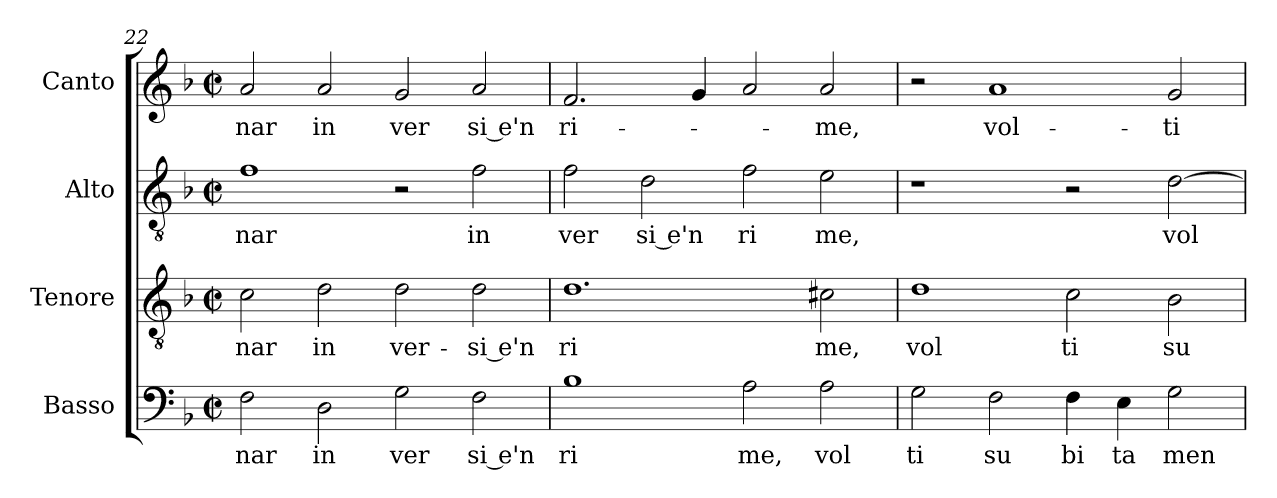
**kern	**text	**kern	**text	**kern	**text	**kern	**text
*part4	*part4	*part3	*part3	*part2	*part2	*part1	*part1
*staff4	*staff4	*staff3	*staff3	*staff2	*staff2	*staff1	*staff1
*I"Basso	*	*I"Tenore	*	*I"Alto	*	*I"Canto	*
*clefF4	*	*clefGv2	*	*clefGv2	*	*clefG2	*
*k[b-]	*	*k[b-]	*	*k[b-]	*	*k[b-]	*
*F:	*	*F:	*	*F:	*	*F:	*
*M2/2	*	*M2/2	*	*M2/2	*	*M2/2	*
*met(c|)	*	*met(c|)	*	*met(c|)	*	*met(c|)	*
=22	=22	=22	=22	=22	=22	=22	=22
!	!LO:LY:b:cj	!	!LO:LY:b:cj	!	!LO:LY:b:cj	!	!LO:LY:b:cj
2F\	nar	2c\	-nar	1f	-nar	2a/	nar
!	!LO:LY:b:cj	!	!LO:LY:b:cj	!	!	!	!LO:LY:b:cj
2D\	in	2d\	in	.	.	2a/	in
!	!LO:LY:b:cj	!	!LO:LY:b:cj	!	!	!	!LO:LY:b:cj
2G\	ver	2d\	ver-	2r	.	2g/	ver
!	!LO:LY:b:rj	!	!LO:LY:b:rj	!	!LO:LY:b:cj	!	!LO:LY:b:rj
2F\)	si e'n	(<2d\	-si e'n	2f\	in	2a/	si e'n
!!LO:PB:g=z
=23	=23	=23	=23	=23	=23	=23	=23
!	!LO:LY:b:cj	!	!LO:LY:b:cj	!	!LO:LY:b:cj	!	!LO:LY:b:cj
1B-	ri	1.d	ri	2f\	ver	2.f/	ri-
!	!	!	!	!	!LO:LY:b:rj	!	!
.	.	.	.	2d\	si e'n	.	.
.	.	.	.	.	.	4g/	.
!	!LO:LY:b:cj	!	!	!	!LO:LY:b:cj	!	!
2A\	me,	.	.	2f\	ri	2a/	.
!	!LO:LY:b:cj	!	!LO:LY:b:cj	!	!LO:LY:b:cj	!	!LO:LY:b:cj
2A\	vol	2c#X\	me,	2e\	me,	2a/	-me,
=24	=24	=24	=24	=24	=24	=24	=24
!	!LO:LY:b:cj	!	!LO:LY:b:cj	!	!	!	!
2G\	ti	1d	vol	1r	.	2r	.
!	!LO:LY:b:cj	!	!	!	!	!	!LO:LY:b:cj
2F\	su	.	.	.	.	1a	vol-
!	!LO:LY:b:cj	!	!LO:LY:b:cj	!	!	!	!
4F\	bi	2c\	ti	2r	.	.	.
!	!LO:LY:b:cj	!	!	!	!	!	!
4E\	ta	.	.	.	.	.	.
!	!LO:LY:b:cj	!	!LO:LY:b:cj	!	!LO:LY:b	!	!LO:LY:b:cj
2G\	men	2B-\	su	[>2d\	vol	2g/	-ti
=	=	=	=	=	=	=	=
*-	*-	*-	*-	*-	*-	*-	*-
